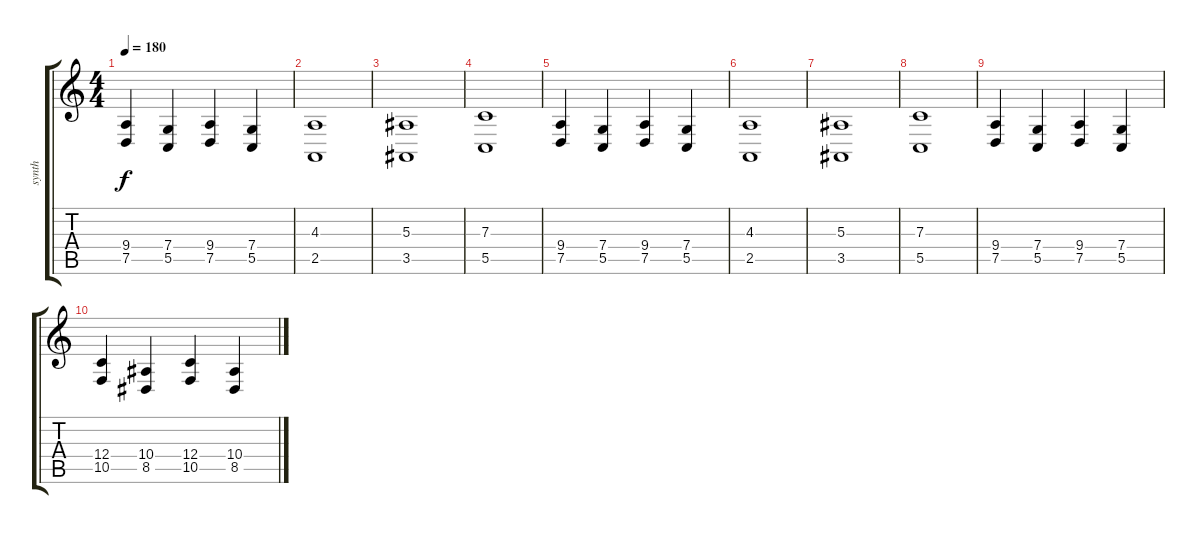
\track ("synth" "synth") {instrument choiraahs}
\staff {score tabs}
\tuning (D4 A3 F3 C3 G2 D2) {hide}
\ts (4 4)
\tempo 180
\clef g2
\ks c
(9.4 7.5).4{dy f} (7.4 5.5).4 (9.4 7.5).4 (7.4 5.5).4 |
(4.3 2.5).1 |
(5.3 3.5).1 |
(7.3 5.5).1 |
(9.4 7.5).4 (7.4 5.5).4 (9.4 7.5).4 (7.4 5.5).4 |
(4.3 2.5).1 |
(5.3 3.5).1 |
(7.3 5.5).1 |
(9.4 7.5).4 (7.4 5.5).4 (9.4 7.5).4 (7.4 5.5).4 |
(12.4 10.5).4 (10.4 8.5).4 (12.4 10.5).4 (10.4 8.5).4
